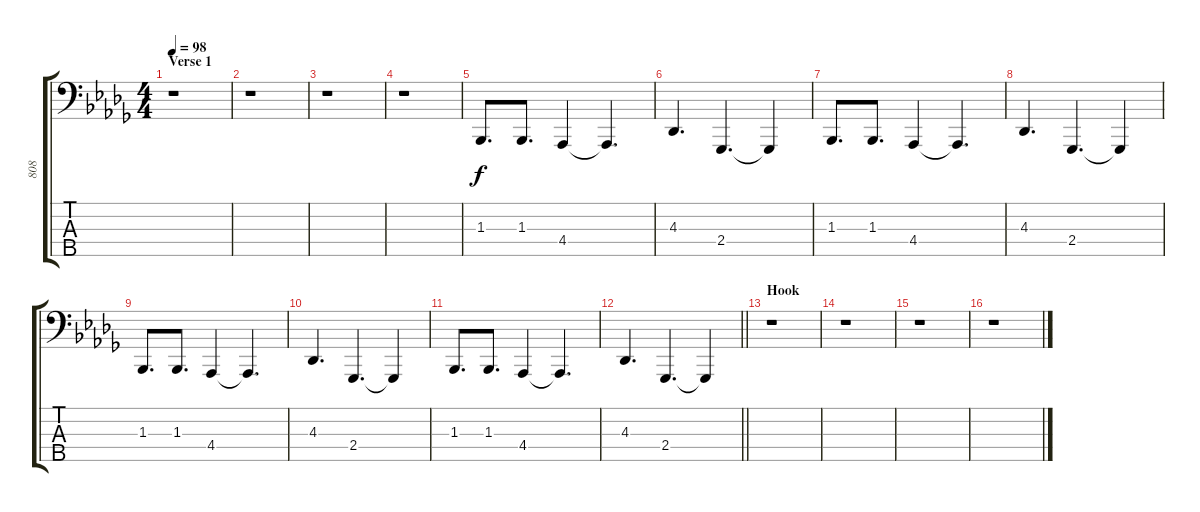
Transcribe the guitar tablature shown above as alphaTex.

\track ("808" "808") {instrument acousticbass}
\staff {score tabs}
\tuning (G1 D1 A0 E0 B-1) {hide}
\ts (4 4)
\section ("" "Verse 1")
\tempo 98
\clef f4
\ks db
r.1{dy f} |
r.1 |
r.1 |
r.1 |
1.3.8{d} 1.3.8{d} 4.4.4 4.4{t}.4{d} |
4.3.4{d} 2.4.4{d} 2.4{t}.4 |
1.3.8{d} 1.3.8{d} 4.4.4 4.4{t}.4{d} |
4.3.4{d} 2.4.4{d} 2.4{t}.4 |
1.3.8{d} 1.3.8{d} 4.4.4 4.4{t}.4{d} |
4.3.4{d} 2.4.4{d} 2.4{t}.4 |
1.3.8{d} 1.3.8{d} 4.4.4 4.4{t}.4{d} |
\barLineRight lightlight
4.3.4{d} 2.4.4{d} 2.4{t}.4 |
\section ("" "Hook")
r.1 |
r.1 |
r.1 |
r.1
